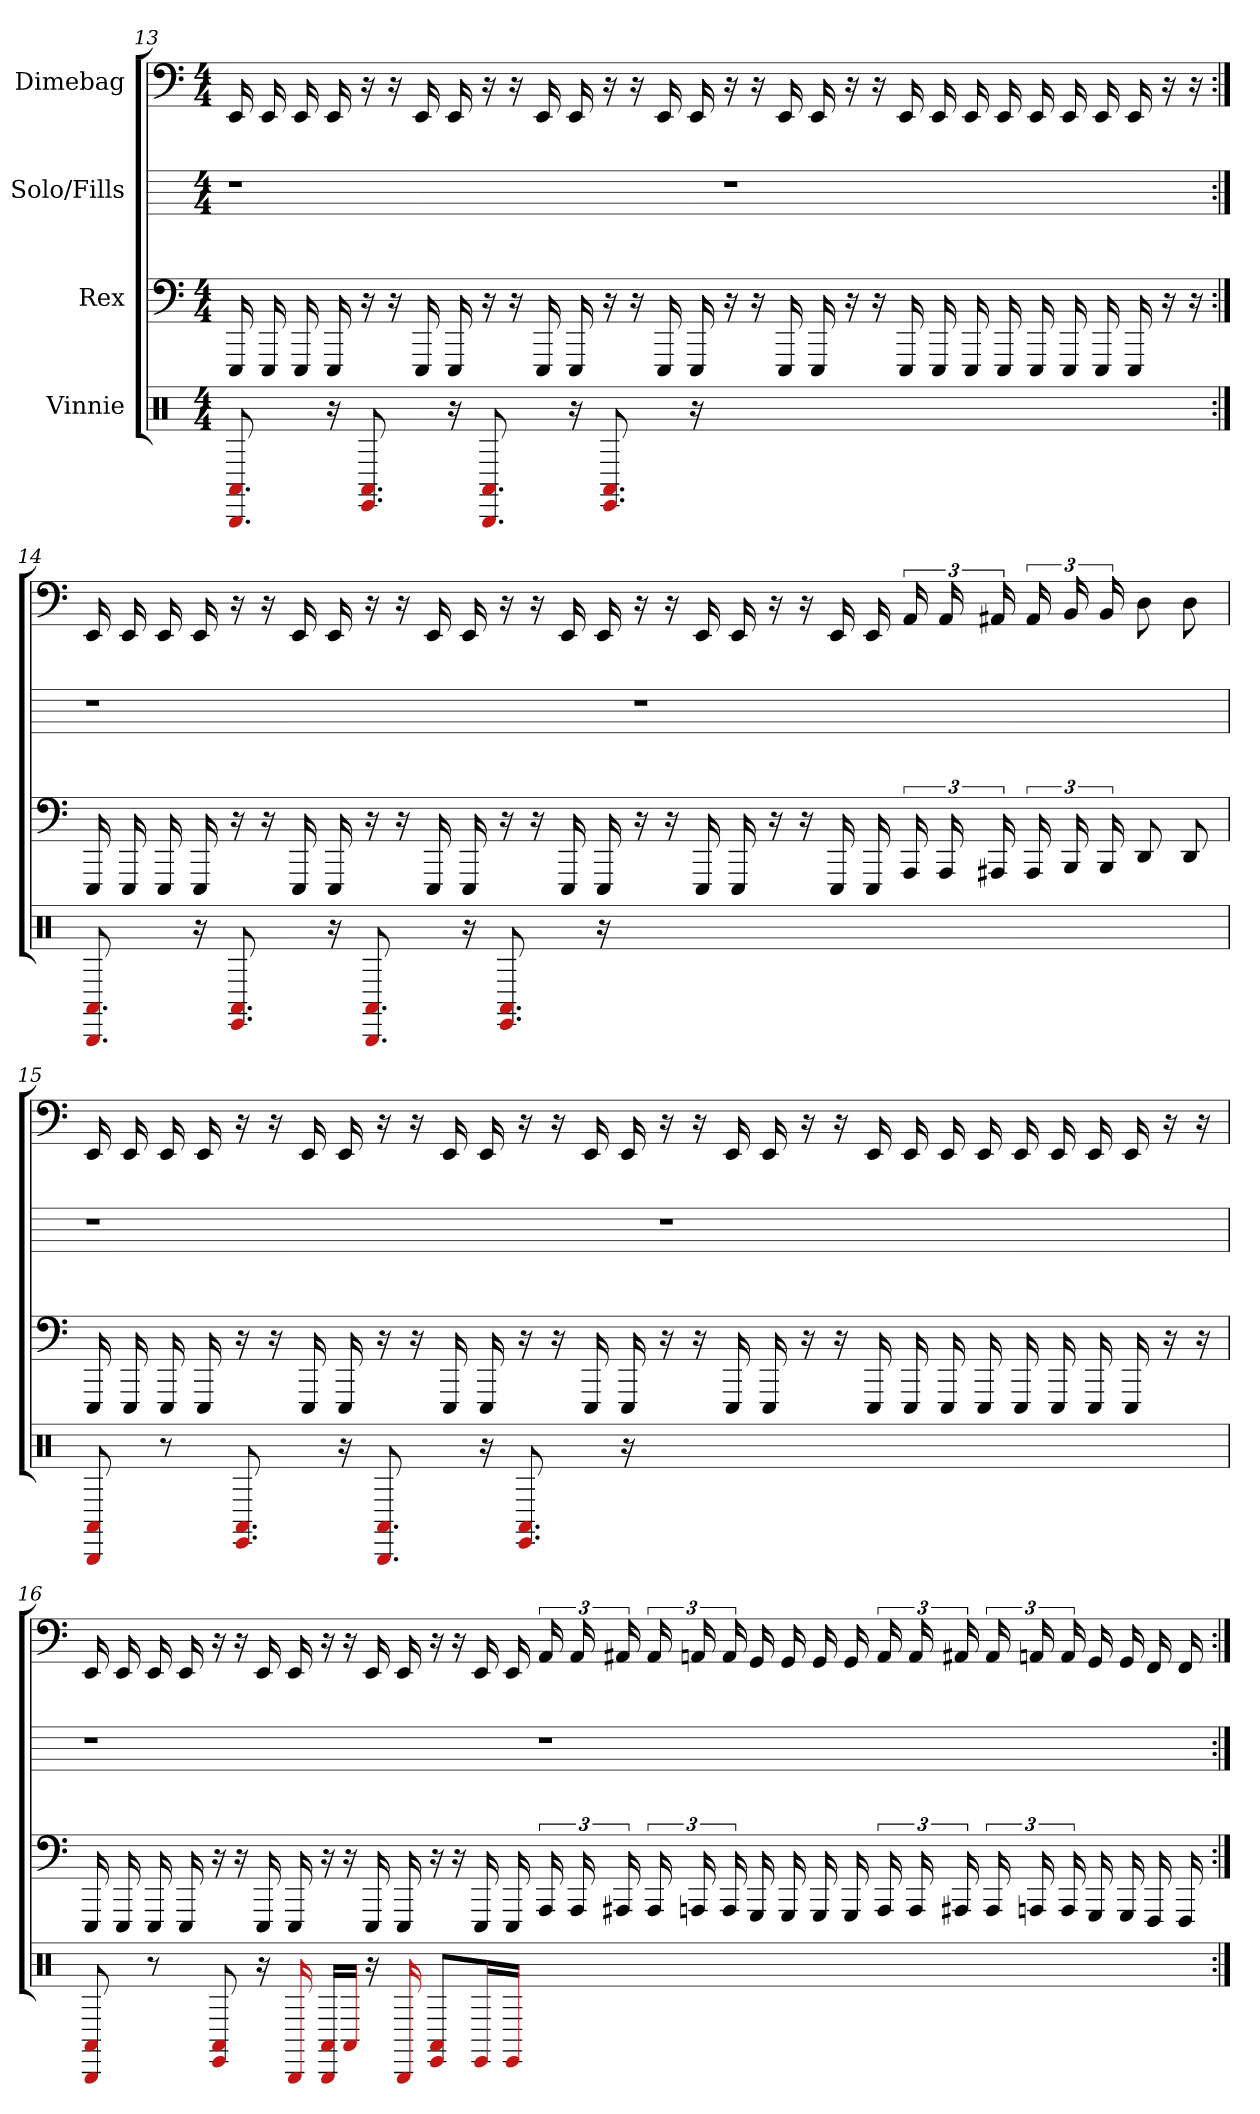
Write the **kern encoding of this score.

**kern	**kern	**kern	**kern
*part4	*part3	*part2	*part1
*staff4	*staff3	*staff2	*staff1
*I"Vinnie	*I"Rex	*I"Solo/Fills	*I"Dimebag
*clefX	*	*	*
*k[]	*k[]	*k[]	*k[]
*M4/4	*M4/4	*M4/4	*M4/4
=13	=13	=13	=13
8.AA# 8.BBB	16EEE	1r	16EE
.	16EEE	.	16EE
.	16EEE	.	16EE
16r	16EEE	.	16EE
8.AA# 8.EE	16r	.	16r
.	16r	.	16r
.	16EEE	.	16EE
16r	16EEE	.	16EE
8.AA# 8.BBB	16r	.	16r
.	16r	.	16r
.	16EEE	.	16EE
16r	16EEE	.	16EE
8.AA# 8.EE	16r	.	16r
.	16r	.	16r
.	16EEE	.	16EE
16r	16EEE	.	16EE
1ryy	16r	1r	16r
.	16r	.	16r
.	16EEE	.	16EE
.	16EEE	.	16EE
.	16r	.	16r
.	16r	.	16r
.	16EEE	.	16EE
.	16EEE	.	16EE
.	16EEE	.	16EE
.	16EEE	.	16EE
.	16EEE	.	16EE
.	16EEE	.	16EE
.	16EEE	.	16EE
.	16EEE	.	16EE
.	16r	.	16r
.	16r	.	16r
=14:|!	=14:|!	=14:|!	=14:|!
8.AA# 8.BBB	16EEE	1r	16EE
.	16EEE	.	16EE
.	16EEE	.	16EE
16r	16EEE	.	16EE
8.AA# 8.EE	16r	.	16r
.	16r	.	16r
.	16EEE	.	16EE
16r	16EEE	.	16EE
8.AA# 8.BBB	16r	.	16r
.	16r	.	16r
.	16EEE	.	16EE
16r	16EEE	.	16EE
8.AA# 8.EE	16r	.	16r
.	16r	.	16r
.	16EEE	.	16EE
16r	16EEE	.	16EE
1ryy	16r	1r	16r
.	16r	.	16r
.	16EEE	.	16EE
.	16EEE	.	16EE
.	16r	.	16r
.	16r	.	16r
.	16EEE	.	16EE
.	16EEE	.	16EE
.	24AAA	.	24AA
.	24AAA	.	24AA
.	24AAA#	.	24AA#
.	24AAA#	.	24AA#
.	24BBB	.	24BB
.	24BBB	.	24BB
.	8DD	.	8D
.	8DD	.	8D
=15	=15	=15	=15
8AA# 8BBB	16EEE	1r	16EE
.	16EEE	.	16EE
8r	16EEE	.	16EE
.	16EEE	.	16EE
8.AA# 8.EE	16r	.	16r
.	16r	.	16r
.	16EEE	.	16EE
16r	16EEE	.	16EE
8.AA# 8.BBB	16r	.	16r
.	16r	.	16r
.	16EEE	.	16EE
16r	16EEE	.	16EE
8.AA# 8.EE	16r	.	16r
.	16r	.	16r
.	16EEE	.	16EE
16r	16EEE	.	16EE
1ryy	16r	1r	16r
.	16r	.	16r
.	16EEE	.	16EE
.	16EEE	.	16EE
.	16r	.	16r
.	16r	.	16r
.	16EEE	.	16EE
.	16EEE	.	16EE
.	16EEE	.	16EE
.	16EEE	.	16EE
.	16EEE	.	16EE
.	16EEE	.	16EE
.	16EEE	.	16EE
.	16EEE	.	16EE
.	16r	.	16r
.	16r	.	16r
=16	=16	=16	=16
8AA# 8BBB	16EEE	1r	16EE
.	16EEE	.	16EE
8r	16EEE	.	16EE
.	16EEE	.	16EE
8AA# 8EE	16r	.	16r
.	16r	.	16r
16r	16EEE	.	16EE
16BBB	16EEE	.	16EE
16AA#/ 16BBB/LL	16r	.	16r
16AA#/JJ	16r	.	16r
16r	16EEE	.	16EE
16BBB	16EEE	.	16EE
8AA#/ 8EE/L	16r	.	16r
.	16r	.	16r
16EE/L	16EEE	.	16EE
16EE/JJ	16EEE	.	16EE
1ryy	24AAA	1r	24AA
.	24AAA	.	24AA
.	24AAA#	.	24AA#
.	24AAA#	.	24AA#
.	24AAA	.	24AA
.	24AAA	.	24AA
.	16GGG	.	16GG
.	16GGG	.	16GG
.	16GGG	.	16GG
.	16GGG	.	16GG
.	24AAA	.	24AA
.	24AAA	.	24AA
.	24AAA#	.	24AA#
.	24AAA#	.	24AA#
.	24AAA	.	24AA
.	24AAA	.	24AA
.	16GGG	.	16GG
.	16GGG	.	16GG
.	16FFF	.	16FF
.	16FFF	.	16FF
=:|!	=:|!	=:|!	=:|!
*-	*-	*-	*-
